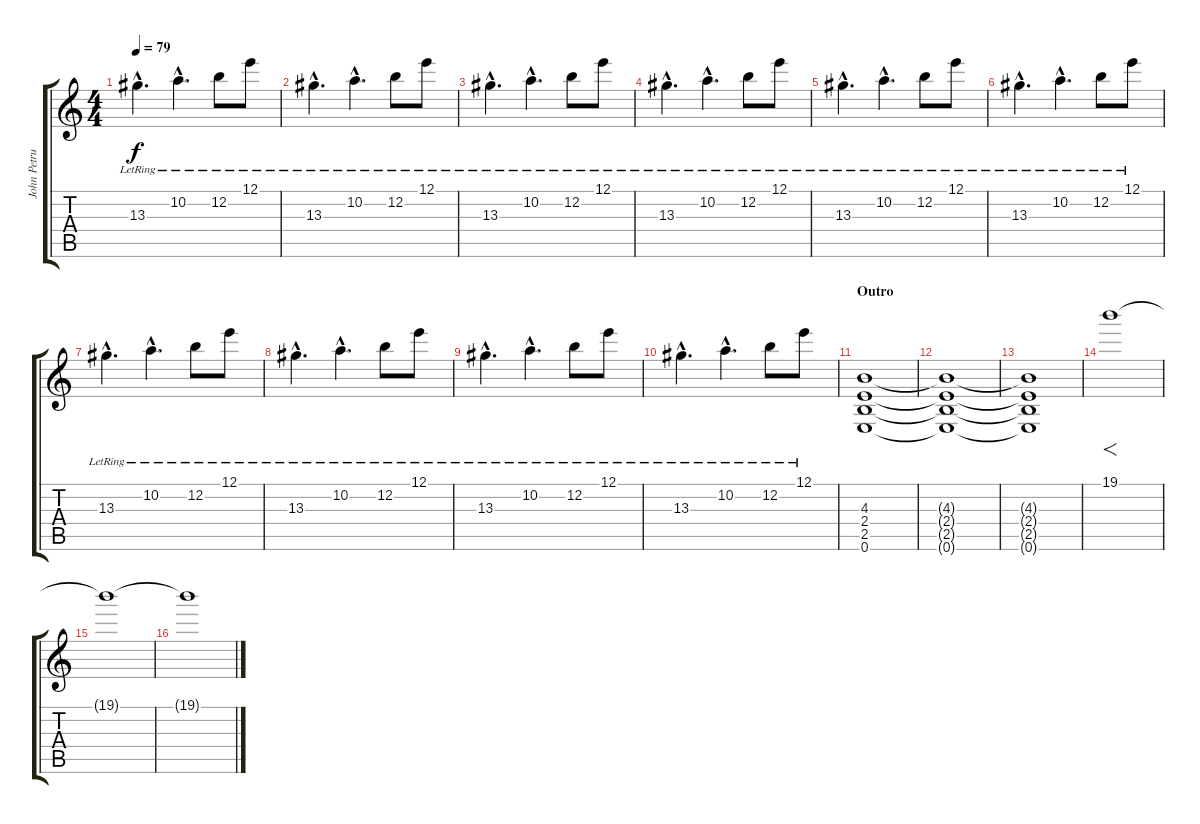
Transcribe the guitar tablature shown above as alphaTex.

\track ("John Petrucci" "John Petru") {instrument distortionguitar}
\staff {score tabs}
\tuning (E4 B3 G3 D3 A2 E2) {hide}
\ts (4 4)
\tempo 79
\clef g2
\ks c
13.3{hac lr}.4{d dy f} 10.2{hac lr}.4{d} 12.2{lr}.8 12.1{lr}.8 |
13.3{hac lr}.4{d} 10.2{hac lr}.4{d} 12.2{lr}.8 12.1{lr}.8 |
13.3{hac lr}.4{d volume 10 balance 14} 10.2{hac lr}.4{d} 12.2{lr}.8 12.1{lr}.8 |
13.3{hac lr}.4{d} 10.2{hac lr}.4{d} 12.2{lr}.8 12.1{lr}.8 |
13.3{hac lr}.4{d volume 10 balance 14} 10.2{hac lr}.4{d} 12.2{lr}.8 12.1{lr}.8 |
13.3{hac lr}.4{d} 10.2{hac lr}.4{d} 12.2{lr}.8 12.1{lr}.8 |
13.3{hac lr}.4{d} 10.2{hac lr}.4{d} 12.2{lr}.8 12.1{lr}.8 |
13.3{hac lr}.4{d} 10.2{hac lr}.4{d} 12.2{lr}.8 12.1{lr}.8 |
13.3{hac lr}.4{d} 10.2{hac lr}.4{d} 12.2{lr}.8 12.1{lr}.8 |
13.3{hac lr}.4{d} 10.2{hac lr}.4{d} 12.2{lr}.8 12.1{lr}.8 |
\section ("" "Outro")
(4.3 2.4 2.5 0.6).1 |
(4.3{t} 2.4{t} 2.5{t} 0.6{t}).1 |
(4.3{t} 2.4{t} 2.5{t} 0.6{t}).1 |
19.1.1{f} |
19.1{t}.1 |
19.1{t}.1
